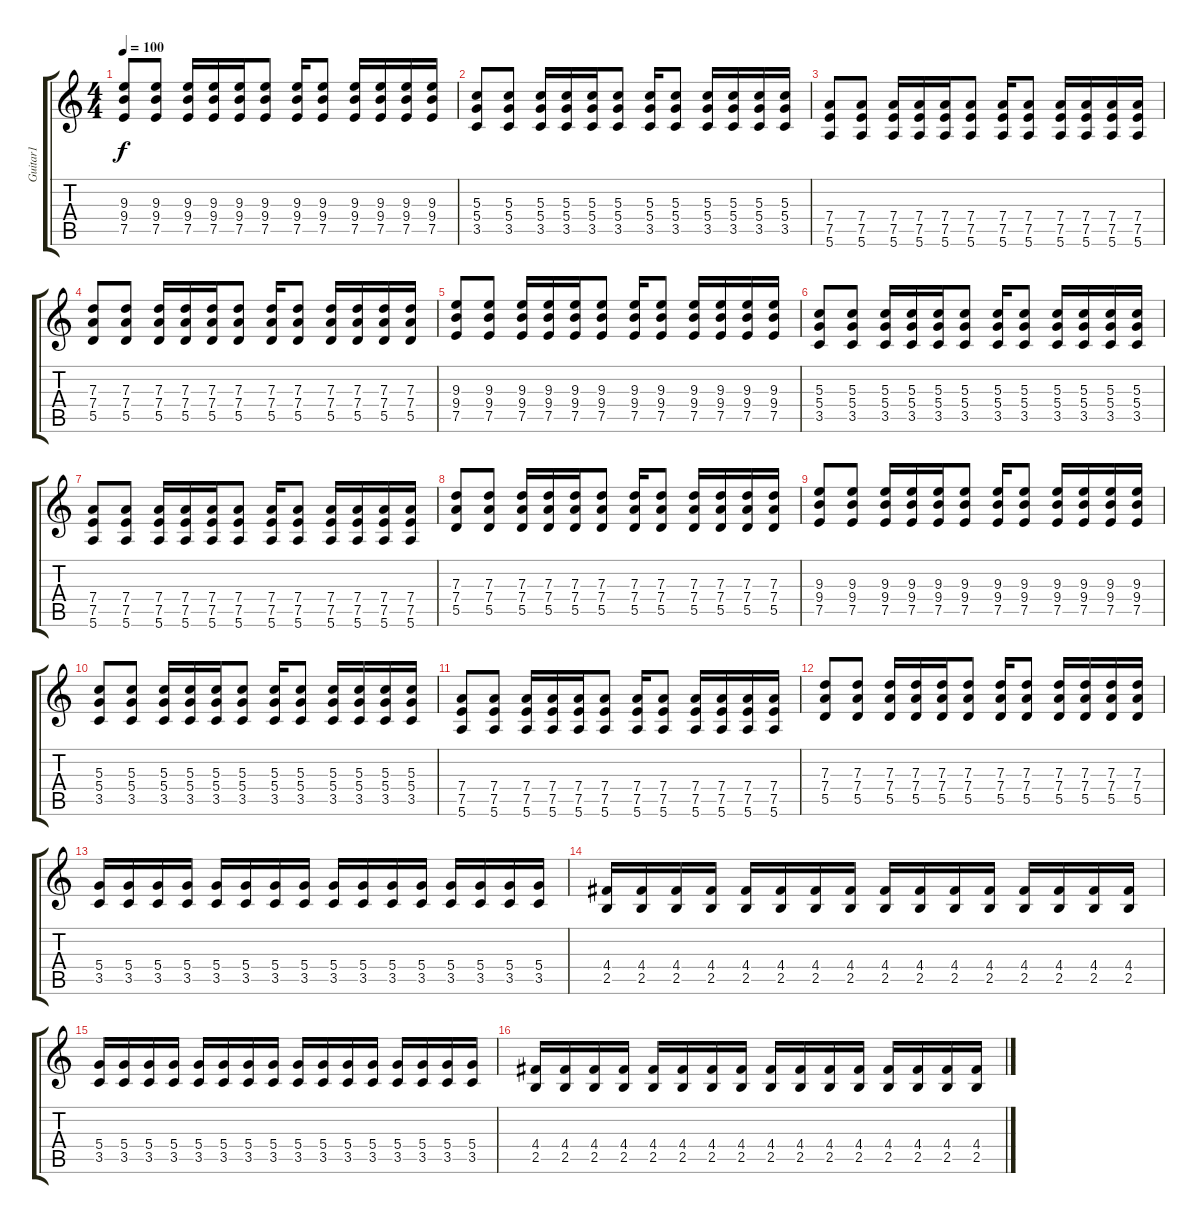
\track ("Guitar1" "Guitar1") {instrument distortionguitar}
\staff {score tabs}
\tuning (E4 B3 G3 D3 A2 E2) {hide}
\ts (4 4)
\tempo 100
\clef g2
\ks c
(9.3 9.4 7.5).8{dy f} (9.3 9.4 7.5).8 (9.3 9.4 7.5).16 (9.3 9.4 7.5).16 (9.3 9.4 7.5).16 (9.3 9.4 7.5).8 (9.3 9.4 7.5).16 (9.3 9.4 7.5).8 (9.3 9.4 7.5).16 (9.3 9.4 7.5).16 (9.3 9.4 7.5).16 (9.3 9.4 7.5).16 |
(5.3 5.4 3.5).8 (5.3 5.4 3.5).8 (5.3 5.4 3.5).16 (5.3 5.4 3.5).16 (5.3 5.4 3.5).16 (5.3 5.4 3.5).8 (5.3 5.4 3.5).16 (5.3 5.4 3.5).8 (5.3 5.4 3.5).16 (5.3 5.4 3.5).16 (5.3 5.4 3.5).16 (5.3 5.4 3.5).16 |
(7.4 7.5 5.6).8 (7.4 7.5 5.6).8 (7.4 7.5 5.6).16 (7.4 7.5 5.6).16 (7.4 7.5 5.6).16 (7.4 7.5 5.6).8 (7.4 7.5 5.6).16 (7.4 7.5 5.6).8 (7.4 7.5 5.6).16 (7.4 7.5 5.6).16 (7.4 7.5 5.6).16 (7.4 7.5 5.6).16 |
(7.3 7.4 5.5).8 (7.3 7.4 5.5).8 (7.3 7.4 5.5).16 (7.3 7.4 5.5).16 (7.3 7.4 5.5).16 (7.3 7.4 5.5).8 (7.3 7.4 5.5).16 (7.3 7.4 5.5).8 (7.3 7.4 5.5).16 (7.3 7.4 5.5).16 (7.3 7.4 5.5).16 (7.3 7.4 5.5).16 |
(9.3 9.4 7.5).8 (9.3 9.4 7.5).8 (9.3 9.4 7.5).16 (9.3 9.4 7.5).16 (9.3 9.4 7.5).16 (9.3 9.4 7.5).8 (9.3 9.4 7.5).16 (9.3 9.4 7.5).8 (9.3 9.4 7.5).16 (9.3 9.4 7.5).16 (9.3 9.4 7.5).16 (9.3 9.4 7.5).16 |
(5.3 5.4 3.5).8 (5.3 5.4 3.5).8 (5.3 5.4 3.5).16 (5.3 5.4 3.5).16 (5.3 5.4 3.5).16 (5.3 5.4 3.5).8 (5.3 5.4 3.5).16 (5.3 5.4 3.5).8 (5.3 5.4 3.5).16 (5.3 5.4 3.5).16 (5.3 5.4 3.5).16 (5.3 5.4 3.5).16 |
(7.4 7.5 5.6).8 (7.4 7.5 5.6).8 (7.4 7.5 5.6).16 (7.4 7.5 5.6).16 (7.4 7.5 5.6).16 (7.4 7.5 5.6).8 (7.4 7.5 5.6).16 (7.4 7.5 5.6).8 (7.4 7.5 5.6).16 (7.4 7.5 5.6).16 (7.4 7.5 5.6).16 (7.4 7.5 5.6).16 |
(7.3 7.4 5.5).8 (7.3 7.4 5.5).8 (7.3 7.4 5.5).16 (7.3 7.4 5.5).16 (7.3 7.4 5.5).16 (7.3 7.4 5.5).8 (7.3 7.4 5.5).16 (7.3 7.4 5.5).8 (7.3 7.4 5.5).16 (7.3 7.4 5.5).16 (7.3 7.4 5.5).16 (7.3 7.4 5.5).16 |
(9.3 9.4 7.5).8 (9.3 9.4 7.5).8 (9.3 9.4 7.5).16 (9.3 9.4 7.5).16 (9.3 9.4 7.5).16 (9.3 9.4 7.5).8 (9.3 9.4 7.5).16 (9.3 9.4 7.5).8 (9.3 9.4 7.5).16 (9.3 9.4 7.5).16 (9.3 9.4 7.5).16 (9.3 9.4 7.5).16 |
(5.3 5.4 3.5).8 (5.3 5.4 3.5).8 (5.3 5.4 3.5).16 (5.3 5.4 3.5).16 (5.3 5.4 3.5).16 (5.3 5.4 3.5).8 (5.3 5.4 3.5).16 (5.3 5.4 3.5).8 (5.3 5.4 3.5).16 (5.3 5.4 3.5).16 (5.3 5.4 3.5).16 (5.3 5.4 3.5).16 |
(7.4 7.5 5.6).8 (7.4 7.5 5.6).8 (7.4 7.5 5.6).16 (7.4 7.5 5.6).16 (7.4 7.5 5.6).16 (7.4 7.5 5.6).8 (7.4 7.5 5.6).16 (7.4 7.5 5.6).8 (7.4 7.5 5.6).16 (7.4 7.5 5.6).16 (7.4 7.5 5.6).16 (7.4 7.5 5.6).16 |
(7.3 7.4 5.5).8 (7.3 7.4 5.5).8 (7.3 7.4 5.5).16 (7.3 7.4 5.5).16 (7.3 7.4 5.5).16 (7.3 7.4 5.5).8 (7.3 7.4 5.5).16 (7.3 7.4 5.5).8 (7.3 7.4 5.5).16 (7.3 7.4 5.5).16 (7.3 7.4 5.5).16 (7.3 7.4 5.5).16 |
(5.4 3.5).16 (5.4 3.5).16 (5.4 3.5).16 (5.4 3.5).16 (5.4 3.5).16 (5.4 3.5).16 (5.4 3.5).16 (5.4 3.5).16 (5.4 3.5).16 (5.4 3.5).16 (5.4 3.5).16 (5.4 3.5).16 (5.4 3.5).16 (5.4 3.5).16 (5.4 3.5).16 (5.4 3.5).16 |
(4.4 2.5).16 (4.4 2.5).16 (4.4 2.5).16 (4.4 2.5).16 (4.4 2.5).16 (4.4 2.5).16 (4.4 2.5).16 (4.4 2.5).16 (4.4 2.5).16 (4.4 2.5).16 (4.4 2.5).16 (4.4 2.5).16 (4.4 2.5).16 (4.4 2.5).16 (4.4 2.5).16 (4.4 2.5).16 |
(5.4 3.5).16 (5.4 3.5).16 (5.4 3.5).16 (5.4 3.5).16 (5.4 3.5).16 (5.4 3.5).16 (5.4 3.5).16 (5.4 3.5).16 (5.4 3.5).16 (5.4 3.5).16 (5.4 3.5).16 (5.4 3.5).16 (5.4 3.5).16 (5.4 3.5).16 (5.4 3.5).16 (5.4 3.5).16 |
(4.4 2.5).16 (4.4 2.5).16 (4.4 2.5).16 (4.4 2.5).16 (4.4 2.5).16 (4.4 2.5).16 (4.4 2.5).16 (4.4 2.5).16 (4.4 2.5).16 (4.4 2.5).16 (4.4 2.5).16 (4.4 2.5).16 (4.4 2.5).16 (4.4 2.5).16 (4.4 2.5).16 (4.4 2.5).16
